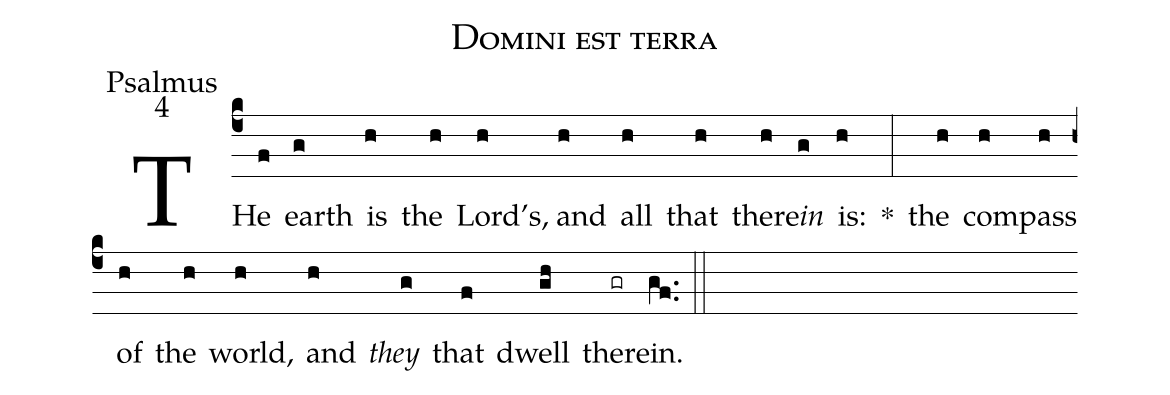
name:Domini est terra;
office-part:Psalmus;
mode:4;
%%
(c4) THe(f) earth(g) is(h) the(h) Lord'(h)s, and(h) all(h) that(h) there(h)<i>in</i>(g) is:(h) *(:) the(h) com(h)pass(h) of(h) the(h) world,(h) and(h) <i>they</i>(g) that(f) dwell(gh) there(gr)in.(gf..) (::)
